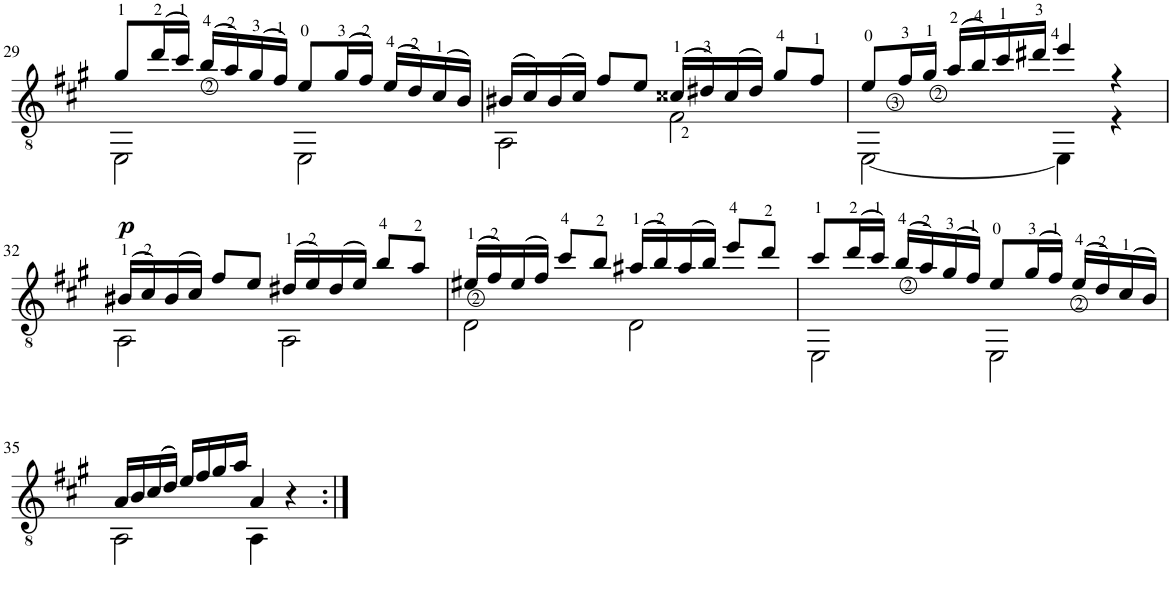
**kern	**dynam
*part1	*part1
*staff1	*staff1
*I"Guitar	*
*I'Guit.	*
!!LO:PB:g=z
*clefGv2	*
*k[f#c#g#]	*
*M4/4	*
*met(c)	*
=29	=29
*^	*
8g#/L	2EE\	.
((16dd/L	.	.
16cc#/JJ))	.	.
((16b/LL	.	.
16a/))	.	.
((16g#/	.	.
16f#/JJ))	.	.
8e/L	2EE\	.
((16g#/L	.	.
16f#/JJ))	.	.
((16e/LL	.	.
16d/))	.	.
((16c#/	.	.
16B/JJ))	.	.
=30	=30	=30
((16B#X/LL	2AA\	.
16c#/))	.	.
((16B#/	.	.
16c#/JJ))	.	.
8f#/L	.	.
8e/J	.	.
((16c##X/LL	2F#\	.
16d#X/))	.	.
((16c##/	.	.
16d#/JJ))	.	.
8g#/L	.	.
8f#/J	.	.
=31	=31	=31
8e/L	[2EE\	.
16f#/L	.	.
16g#/JJ	.	.
((16a/LL	.	.
16b/))	.	.
16cc#/	.	.
16dd#X/JJ	.	.
4ee/	4EE\]	.
4r	4r	.
!!LO:LB:g=z	!!
=32	=32	=32
!	!	!LO:DY:a
((16B#X/LL	2AA\	p
16c#/))	.	.
((16B#/	.	.
16c#/JJ))	.	.
8f#/L	.	.
8e/J	.	.
((16d#X/LL	2AA\	.
16e/))	.	.
((16d#/	.	.
16e/JJ))	.	.
8b/L	.	.
8a/J	.	.
=33	=33	=33
((16e#X/LL	2D\	.
16f#/))	.	.
((16e#/	.	.
16f#/JJ))	.	.
8cc#/L	.	.
8b/J	.	.
((16a#X/LL	2D\	.
16b/))	.	.
((16a#/	.	.
16b/JJ))	.	.
8ee/L	.	.
8dd/J	.	.
=34	=34	=34
8cc#/L	2EE\	.
((16dd/L	.	.
16cc#/JJ))	.	.
((16b/LL	.	.
16a/))	.	.
((16g#/	.	.
16f#/JJ))	.	.
8e/L	2EE\	.
((16g#/L	.	.
16f#/JJ))	.	.
((16e/LL	.	.
16d/))	.	.
((16c#/	.	.
16B/JJ))	.	.
!!LO:LB:g=z	!!
=35	=35	=35
16A/LL	2AA\	.
16B/	.	.
((16c#/	.	.
16d/JJ))	.	.
16e/LL	.	.
16f#/	.	.
16g#/	.	.
16a/JJ	.	.
4A/	4AA\	.
4r	4ryy	.
*v	*v	*
=:|!	=:|!
*-	*-
